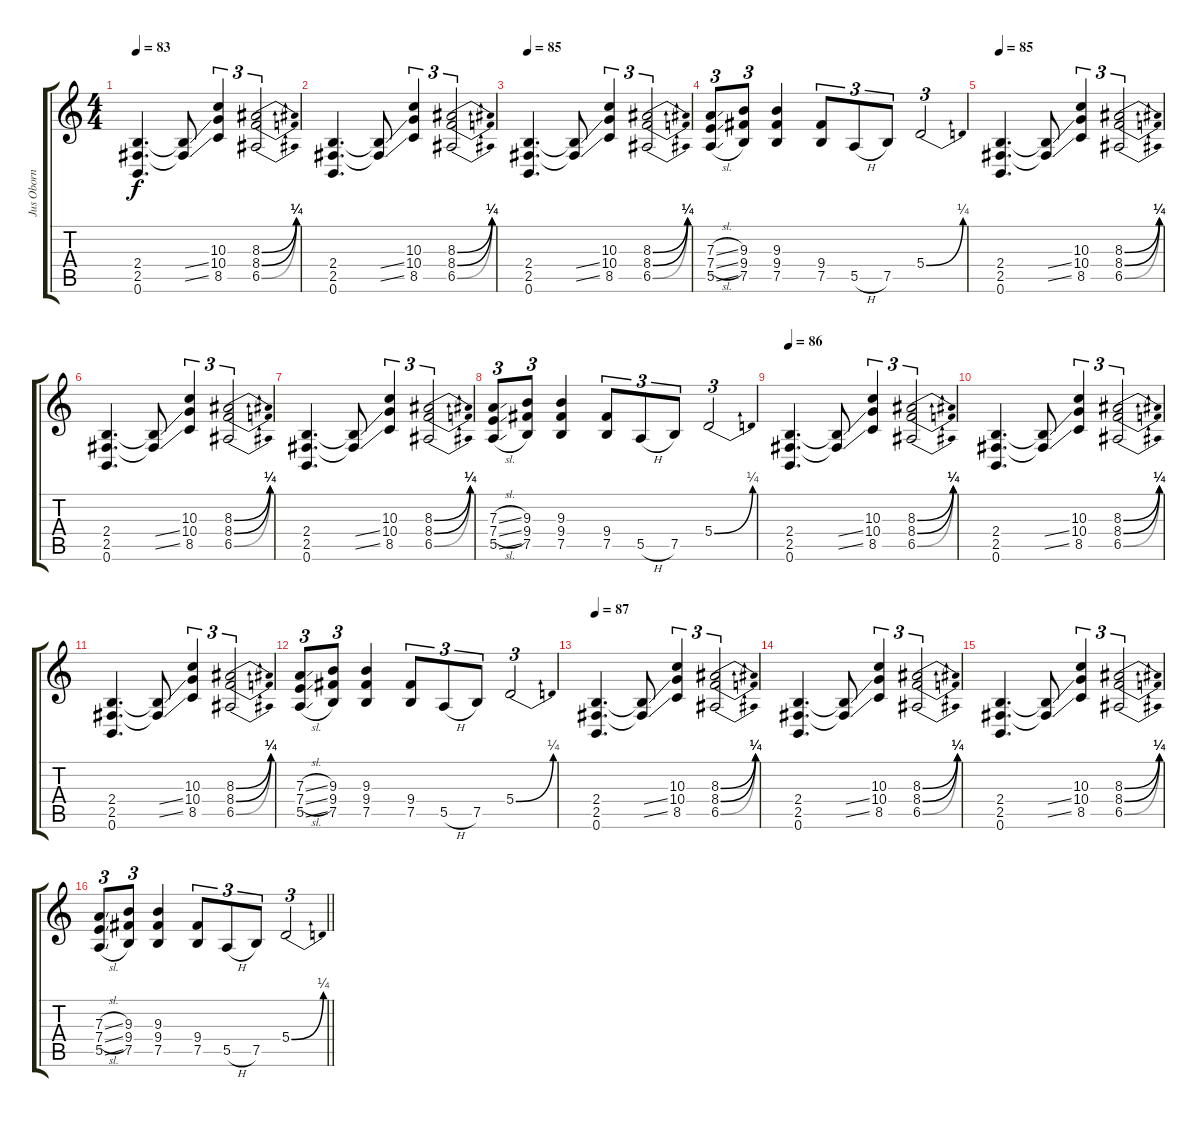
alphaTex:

\track ("Jus Oborn" "Jus Oborn") {instrument electricguitarjazz}
\staff {score tabs}
\tuning (B3 Gb3 D3 A2 E2 B1) {hide}
\ts (4 4)
\section ("" "")
\tempo 83
\clef g2
\ks c
(2.4 2.5 0.6).4{d dy f} (2.4{ss t} 2.5{ss t}).8 (10.3 10.4 8.5).4{tu (3 2)} (8.3{be (bend 0 0 60 1)} 8.4{be (bend 0 0 60 1)} 6.5{be (bend 0 0 60 1)}).2{tu (3 2)} |
(2.4 2.5 0.6).4{d} (2.4{ss t} 2.5{ss t}).8 (10.3 10.4 8.5).4{tu (3 2)} (8.3{be (bend 0 0 60 1)} 8.4{be (bend 0 0 60 1)} 6.5{be (bend 0 0 60 1)}).2{tu (3 2)} |
\tempo 85
(2.4 2.5 0.6).4{d} (2.4{ss t} 2.5{ss t}).8 (10.3 10.4 8.5).4{tu (3 2)} (8.3{be (bend 0 0 60 1)} 8.4{be (bend 0 0 60 1)} 6.5{be (bend 0 0 60 1)}).2{tu (3 2)} |
(7.3{sl} 7.4{sl} 5.5{sl}).8{tu (3 2)} (9.3 9.4 7.5).8{tu (3 2)} (9.3 9.4 7.5).4 (9.4 7.5).8{tu (3 2)} 5.5{h}.8{tu (3 2)} 7.5.8{tu (3 2)} 5.4{be (bend 0 0 60 1)}.2{tu (3 2)} |
\tempo 85
(2.4 2.5 0.6).4{d} (2.4{ss t} 2.5{ss t}).8 (10.3 10.4 8.5).4{tu (3 2)} (8.3{be (bend 0 0 60 1)} 8.4{be (bend 0 0 60 1)} 6.5{be (bend 0 0 60 1)}).2{tu (3 2)} |
(2.4 2.5 0.6).4{d} (2.4{ss t} 2.5{ss t}).8 (10.3 10.4 8.5).4{tu (3 2)} (8.3{be (bend 0 0 60 1)} 8.4{be (bend 0 0 60 1)} 6.5{be (bend 0 0 60 1)}).2{tu (3 2)} |
(2.4 2.5 0.6).4{d} (2.4{ss t} 2.5{ss t}).8 (10.3 10.4 8.5).4{tu (3 2)} (8.3{be (bend 0 0 60 1)} 8.4{be (bend 0 0 60 1)} 6.5{be (bend 0 0 60 1)}).2{tu (3 2)} |
(7.3{sl} 7.4{sl} 5.5{sl}).8{tu (3 2)} (9.3 9.4 7.5).8{tu (3 2)} (9.3 9.4 7.5).4 (9.4 7.5).8{tu (3 2)} 5.5{h}.8{tu (3 2)} 7.5.8{tu (3 2)} 5.4{be (bend 0 0 60 1)}.2{tu (3 2)} |
\tempo 86
(2.4 2.5 0.6).4{d} (2.4{ss t} 2.5{ss t}).8 (10.3 10.4 8.5).4{tu (3 2)} (8.3{be (bend 0 0 60 1)} 8.4{be (bend 0 0 60 1)} 6.5{be (bend 0 0 60 1)}).2{tu (3 2)} |
(2.4 2.5 0.6).4{d} (2.4{ss t} 2.5{ss t}).8 (10.3 10.4 8.5).4{tu (3 2)} (8.3{be (bend 0 0 60 1)} 8.4{be (bend 0 0 60 1)} 6.5{be (bend 0 0 60 1)}).2{tu (3 2)} |
(2.4 2.5 0.6).4{d} (2.4{ss t} 2.5{ss t}).8 (10.3 10.4 8.5).4{tu (3 2)} (8.3{be (bend 0 0 60 1)} 8.4{be (bend 0 0 60 1)} 6.5{be (bend 0 0 60 1)}).2{tu (3 2)} |
(7.3{sl} 7.4{sl} 5.5{sl}).8{tu (3 2)} (9.3 9.4 7.5).8{tu (3 2)} (9.3 9.4 7.5).4 (9.4 7.5).8{tu (3 2)} 5.5{h}.8{tu (3 2)} 7.5.8{tu (3 2)} 5.4{be (bend 0 0 60 1)}.2{tu (3 2)} |
\tempo 87
(2.4 2.5 0.6).4{d} (2.4{ss t} 2.5{ss t}).8 (10.3 10.4 8.5).4{tu (3 2)} (8.3{be (bend 0 0 60 1)} 8.4{be (bend 0 0 60 1)} 6.5{be (bend 0 0 60 1)}).2{tu (3 2)} |
(2.4 2.5 0.6).4{d} (2.4{ss t} 2.5{ss t}).8 (10.3 10.4 8.5).4{tu (3 2)} (8.3{be (bend 0 0 60 1)} 8.4{be (bend 0 0 60 1)} 6.5{be (bend 0 0 60 1)}).2{tu (3 2)} |
(2.4 2.5 0.6).4{d} (2.4{ss t} 2.5{ss t}).8 (10.3 10.4 8.5).4{tu (3 2)} (8.3{be (bend 0 0 60 1)} 8.4{be (bend 0 0 60 1)} 6.5{be (bend 0 0 60 1)}).2{tu (3 2)} |
\barLineRight lightlight
(7.3{sl} 7.4{sl} 5.5{sl}).8{tu (3 2)} (9.3 9.4 7.5).8{tu (3 2)} (9.3 9.4 7.5).4 (9.4 7.5).8{tu (3 2)} 5.5{h}.8{tu (3 2)} 7.5.8{tu (3 2)} 5.4{be (bend 0 0 60 1)}.2{tu (3 2)}
